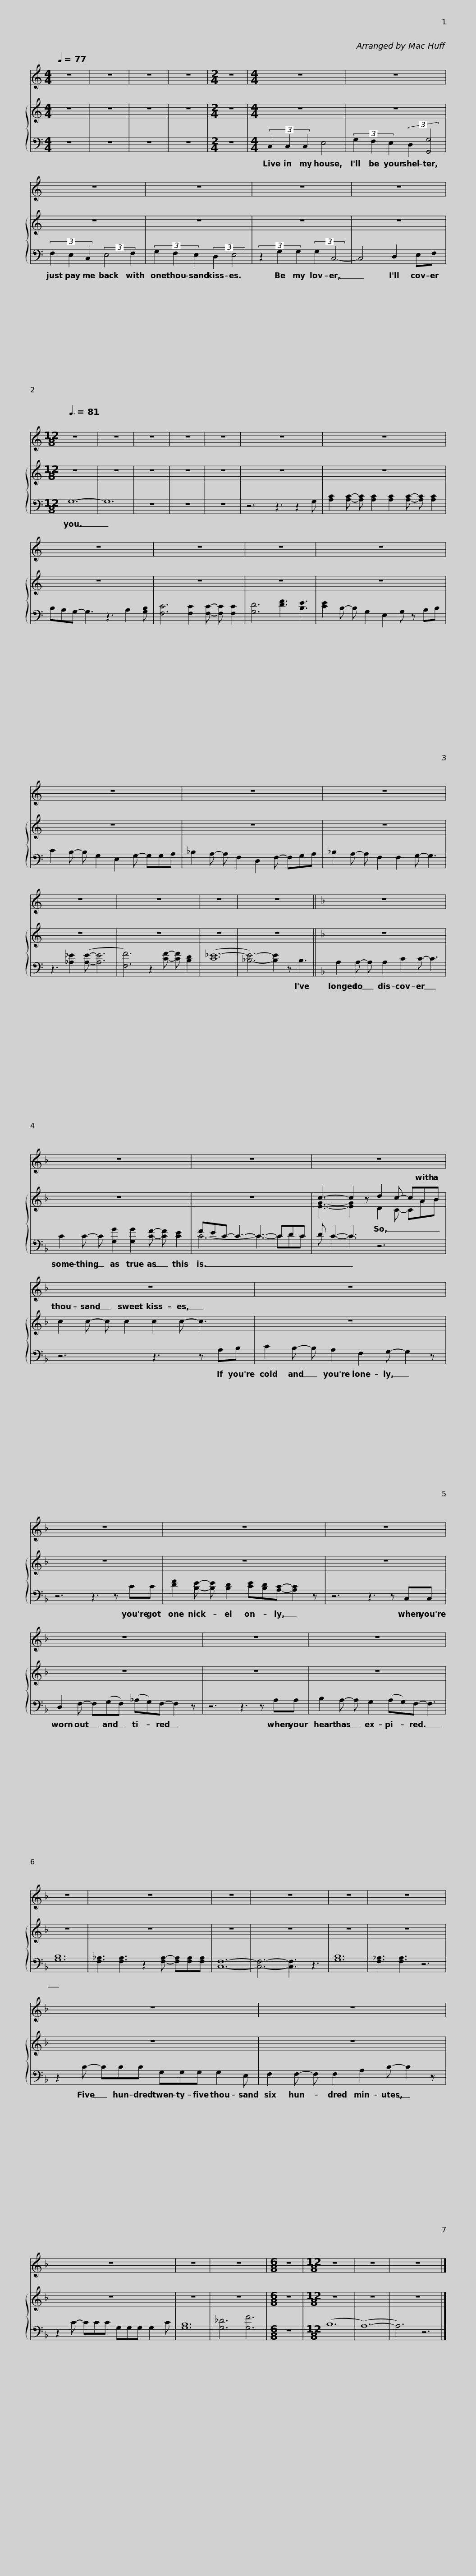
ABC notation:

X:1
%%score 1 { ( 2 5 ) | ( 3 4 ) }
L:1/8
Q:1/4=77
M:4/4
I:linebreak $
K:C
V:1 treble
V:2 treble
V:5 treble
V:3 bass
V:4 bass
V:1
 z8 | z8 |$ z8 | z8 |$[M:2/4] z4 | %5
[M:4/4] z8 |$ z8 | z8 |$ z8 | z8 |$ %10
 z8 |[M:12/8][Q:3/8=81] z12 |$ z12 | z12 |$ z12 | %15
 z12 |$ z12 | z12 |$ z12 | z12 |$ %20
 z12 | z12 |$ z12 | z12 |$ z12 | %25
 z12 |$ z12 | z12 |$ z12 ||[K:F] z12 |$ %30
 z12 | z12 |$ z12 | z12 |$ z12 | %35
 z12 |$ z12 | z12 |$ z12 | z12 |$ %40
 z12 | z12 |$ z12 | z12 |$ z12 | %45
 z12 |$ z12 | z12 |$ z12 | z12 |$ %50
 z12 | z12 |$[M:6/8] z6 |[M:12/8] z12 |$ z12 | %55
 z12 |] %56
V:2
 z8 | z8 |$ z8 | z8 |$[M:2/4] z4 | %5
[M:4/4] z8 |$ z8 | z8 |$ z8 | z8 |$ %10
 z8 |[M:12/8] z12 |$ z12 | z12 |$ z12 | %15
 z12 |$ z12 | z12 |$ z12 | z12 |$ %20
 z12 | z12 |$ z12 | z12 |$ z12 | %25
 z12 |$ z12 | z12 |$ z12 ||[K:F] z12 |$ %30
 z12 | z12 |$ c3- c2 z d2 c- cAB | c2 c- c c2 c2 c- c3 |$ z12 | %35
 z12 |$ z12 | z12 |$ z12 | z12 |$ %40
 z12 | z12 |$ z12 | z12 |$ z12 | %45
 z12 |$ z12 | z12 |$ z12 | z12 |$ %50
 z12 | z12 |$[M:6/8] z6 |[M:12/8] z12 |$ z12 | %55
 z12 |] %56
V:3
 z8 | z8 |$ z8 | z8 |$[M:2/4] z4 | %5
[M:4/4] (3C,2 C,2 C,2 E,4 |$ (3G,2 F,2 E,2 (3:2:2D,2 [G,,G,]4 | (3F,2 E,2 C,2 (3:2:2E,4 F,2 |$ (3G,2 F,2 E,2 (3:2:2D,2 E,4 | (3z2 G,2 G,2 (3:2:2G,2 C,4- |$ %10
 C,4 D,2 E,F, |[M:12/8] G,12- |$ G,12 | z12 |$ z12 | %15
 z12 |$ z6 z3 z2 G, | [A,C]2 [A,C]- [A,C] [A,C]2 [A,C]2 [A,C]- [A,C] [A,C]2 |$ B,A,G,- G,3 z3 A,2 [G,B,] | [F,C]6 [F,C]2 [F,C]- [F,C] [F,C]2 |$ %20
 [G,D]6 [DF]3 [B,E]3 | [CE]2 B,- B, G,2 E,2 G, z A,B, |$ C2 B,- B, G,2 E,2 G,- G,G,A, | _B,2 A,- A, F,2 D,2 F,- F,G,A, |$ _B,2 A,- A, F,2 F,2 G,- G,3 | %25
 z3 [_A,_E]2 ([A,E]- [A,E]6 |$ [F,F]6) z2 [CF]- [CF] [B,D]2 | ([C_E-]12 |$ [_B,E]6-) [B,E]2 z B,3 ||[K:F] A,2 A,- A, A,2 C2 C- C3 |$ %30
 C2 C- C [G,G]2 [G,G]2 [CF]- [CF] [CE]2 | FEC- C3- C3- CDC |$ D C2- C3 z6 | z6 z3 z A,B, |$ C2 B,- B, A,2 F,2 G,- G,2 z | %35
 z6 z3 z CC |$ [DF]2 [B,E]- [B,E] [B,D]2 [CE][B,D][A,C]- [A,C]2 z | z6 z3 z C,C, |$ D,2 F,- F,(G,F,) (_A,G,)F,- F,2 z | z6 z3 z A,A, |$ %40
 B,2 A,- A, G,2 (A,G,)F,- F,3 | [G,B,]12 |$ [F,_A,]3 [F,A,]3 z2 [F,A,]- [F,A,][F,A,][F,A,] | [C,F,]12- |$ [C,F,]6- [C,F,]3 z3 | %45
 [G,B,]12 |$ [F,_A,]3 [F,A,]3 z6 | z2 C- CCC G,G,G, G,2 E, |$ F,2 F,- F, F,2 A,2 C- C2 z | z2 C- CCC G,G,G, G,2 C |$ %50
 [G,B,]12 | [G,_D]6 [G,F]6 |$[M:6/8] z6 |[M:12/8] (B,12 |$ (A,12-) | %55
 A,6) z6 |] %56
V:4
 x8 | x8 |$ x8 | x8 |$[M:2/4] x4 | %5
[M:4/4] x8 |$ x8 | x8 |$ x8 | x8 |$ %10
 x8 |[M:12/8] x12 |$ x12 | x12 |$ x12 | %15
 x12 |$ x12 | x12 |$ x12 | x12 |$ %20
 x12 | x12 |$ x12 | x12 |$ x12 | %25
 x12 |$ x12 | x12 |$ x12 ||[K:F] x12 |$ %30
 x12 | C6- C3- CDC |$ D C2- C3 x6 | x12 |$ x12 | %35
 x12 |$ x12 | x12 |$ x12 | x12 |$ %40
 x12 | x12 |$ x12 | x12 |$ x12 | %45
 x12 |$ x12 | x12 |$ x12 | x12 |$ %50
 x12 | x12 |$[M:6/8] x6 |[M:12/8] x12 |$ x12 | %55
 x12 |] %56
V:5
 x8 | x8 |$ x8 | x8 |$[M:2/4] x4 | %5
[M:4/4] x8 |$ x8 | x8 |$ x8 | x8 |$ %10
 x8 |[M:12/8] x12 |$ x12 | x12 |$ x12 | %15
 x12 |$ x12 | x12 |$ x12 | x12 |$ %20
 x12 | x12 |$ x12 | x12 |$ x12 | %25
 x12 |$ x12 | x12 |$ x12 ||[K:F] x12 |$ %30
 x12 | x12 |$ [EG]3- [EG]2 z D2 C- CAB | x12 |$ x12 | %35
 x12 |$ x12 | x12 |$ x12 | x12 |$ %40
 x12 | x12 |$ x12 | x12 |$ x12 | %45
 x12 |$ x12 | x12 |$ x12 | x12 |$ %50
 x12 | x12 |$[M:6/8] x6 |[M:12/8] x12 |$ x12 | %55
 x12 |] %56
